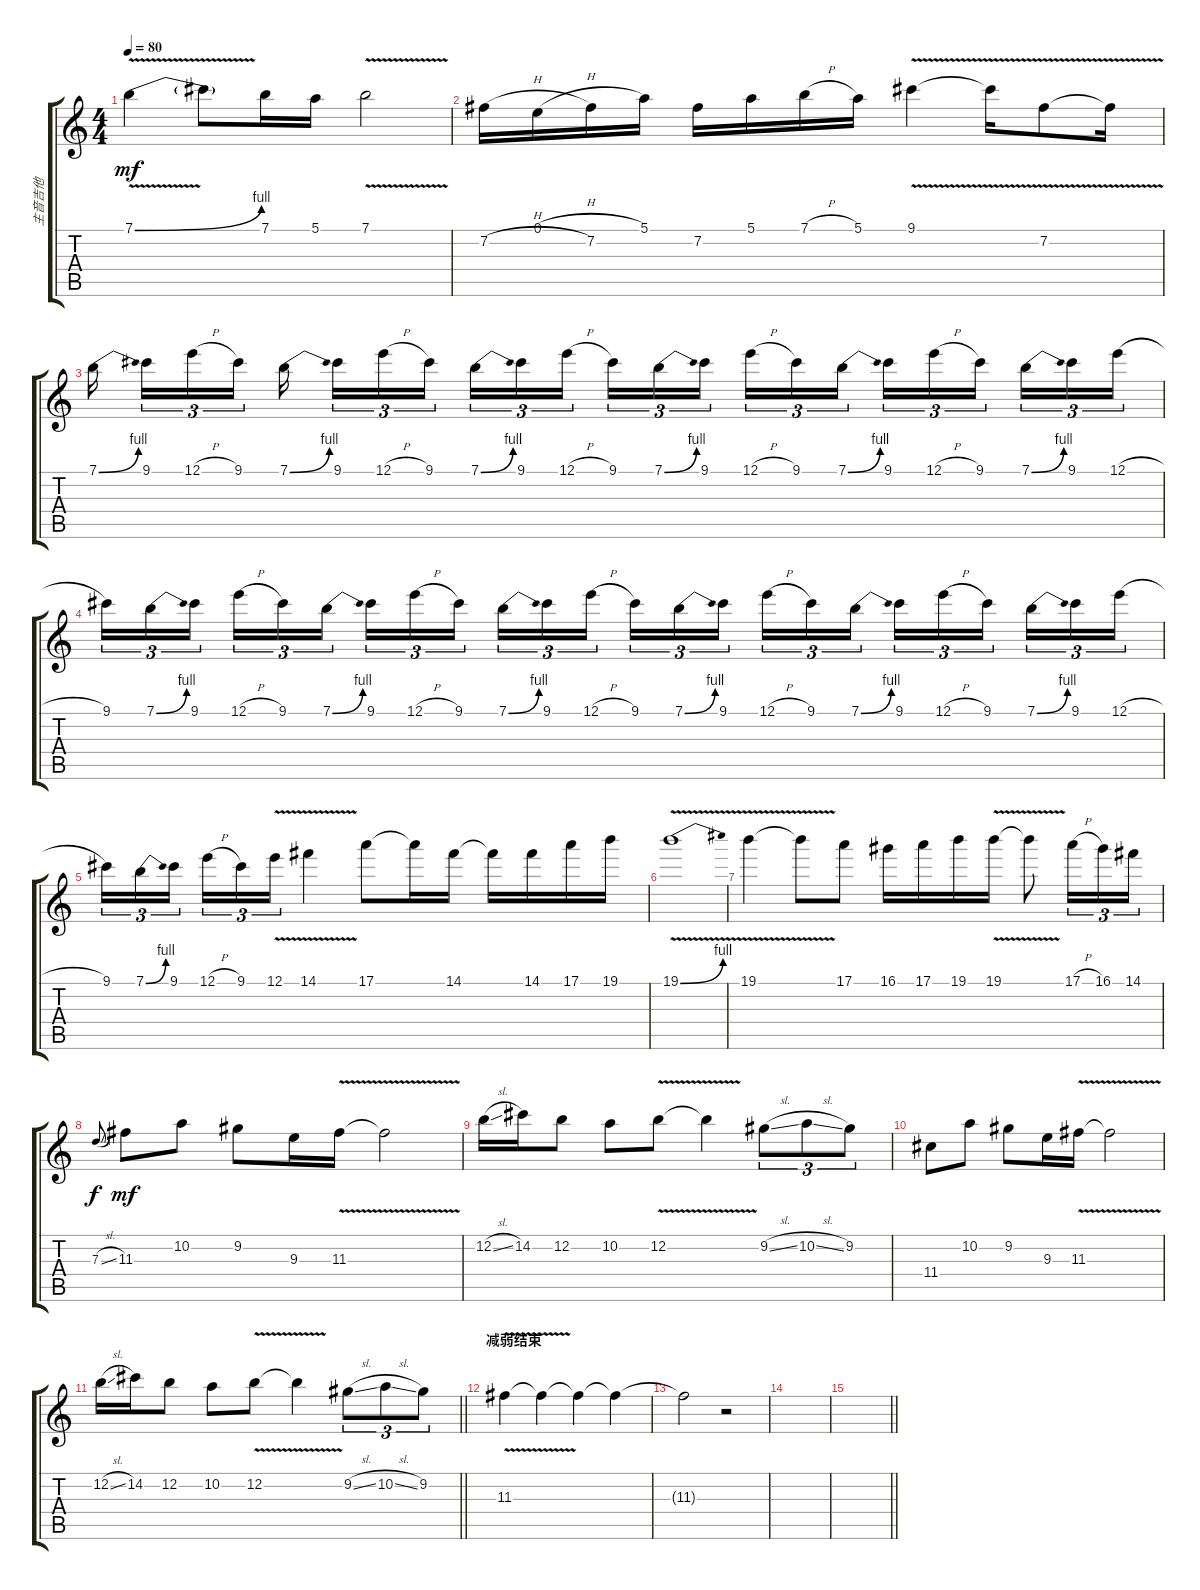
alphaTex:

\track ("主音吉他" "主音吉他") {instrument distortionguitar}
\staff {score tabs}
\tuning (E4 B3 G3 D3 A2 E2) {hide}
\ts (4 4)
\tempo 80
\clef g2
\ks c
7.1{be (bend 0 0 60 4) v}.4{dy mf} 7.1{t}.8 7.1.16 5.1.16 7.1{v}.2 |
7.2{h}.16 0.1{h}.16 7.2.16 5.1.16 7.2.16 5.1.16 7.1{h}.16 5.1.16 9.1{v}.4 9.1{t}.16 7.2{v}.8 7.2{t}.16 |
7.1{be (bend 0 0 60 4)}.16{beam splitsecondary} 9.1.16{tu (3 2)} 12.1{h}.16{tu (3 2)} 9.1.16{tu (3 2) beam splitsecondary} 7.1{be (bend 0 0 60 4)}.16 9.1.16{tu (3 2)} 12.1{h}.16{tu (3 2)} 9.1.16{tu (3 2) beam splitsecondary} 7.1{be (bend 0 0 60 4)}.16{tu (3 2)} 9.1.16{tu (3 2)} 12.1{h}.16{tu (3 2)} 9.1.16{tu (3 2)} 7.1{be (bend 0 0 60 4)}.16{tu (3 2)} 9.1.16{tu (3 2) beam splitsecondary} 12.1{h}.16{tu (3 2)} 9.1.16{tu (3 2)} 7.1{be (bend 0 0 60 4)}.16{tu (3 2)} 9.1.16{tu (3 2)} 12.1{h}.16{tu (3 2)} 9.1.16{tu (3 2) beam splitsecondary} 7.1{be (bend 0 0 60 4)}.16{tu (3 2)} 9.1.16{tu (3 2)} 12.1{h}.16{tu (3 2)} |
9.1.16{tu (3 2)} 7.1{be (bend 0 0 60 4)}.16{tu (3 2)} 9.1.16{tu (3 2) beam splitsecondary} 12.1{h}.16{tu (3 2)} 9.1.16{tu (3 2)} 7.1{be (bend 0 0 60 4)}.16{tu (3 2)} 9.1.16{tu (3 2)} 12.1{h}.16{tu (3 2)} 9.1.16{tu (3 2) beam splitsecondary} 7.1{be (bend 0 0 60 4)}.16{tu (3 2)} 9.1.16{tu (3 2)} 12.1{h}.16{tu (3 2)} 9.1.16{tu (3 2)} 7.1{be (bend 0 0 60 4)}.16{tu (3 2)} 9.1.16{tu (3 2) beam splitsecondary} 12.1{h}.16{tu (3 2)} 9.1.16{tu (3 2)} 7.1{be (bend 0 0 60 4)}.16{tu (3 2)} 9.1.16{tu (3 2)} 12.1{h}.16{tu (3 2)} 9.1.16{tu (3 2) beam splitsecondary} 7.1{be (bend 0 0 60 4)}.16{tu (3 2)} 9.1.16{tu (3 2)} 12.1{h}.16{tu (3 2)} |
9.1.16{tu (3 2)} 7.1{be (bend 0 0 60 4)}.16{tu (3 2)} 9.1.16{tu (3 2) beam splitsecondary} 12.1{h}.16{tu (3 2)} 9.1.16{tu (3 2)} 12.1{v}.16{tu (3 2)} 14.1{v}.4 17.1.8 17.1{t}.16 14.1.16 14.1{t}.16 14.1.16 17.1.16 19.1.16 |
19.1{be (bend 0 0 60 4) v}.1 |
19.1{v}.4 19.1{t}.8 17.1.8 16.1.16 17.1.16 19.1.16 19.1{v}.16 19.1{t}.8 17.1{h}.16{tu (3 2)} 16.1.16{tu (3 2)} 14.1.16{tu (3 2)} |
7.3{sl}.8{gr onbeat dy f} 11.3.8{dy mf} 10.2.8 9.2.8 9.3.16 11.3{v}.16 11.3{t}.2 |
12.2{sl}.16 14.2.16 12.2.8 10.2.8{txt ""} 12.2{v}.8 12.2{t}.4 9.2{sl}.8{tu (3 2)} 10.2{sl}.8{tu (3 2)} 9.2.8{tu (3 2)} |
11.4.8 10.2.8 9.2.8 9.3.16 11.3{v}.16 11.3{t}.2 |
\barLineRight lightlight
12.2{sl}.16 14.2.16 12.2.8 10.2.8 12.2{v}.8 12.2{t}.4 9.2{sl}.8{tu (3 2)} 10.2{sl}.8{tu (3 2)} 9.2.8{tu (3 2)} |
\section ("" "减弱结束")
11.3{v}.4 11.3{t}.4{volume 8} 11.3{t}.4{volume 6} 11.3{t}.4{volume 4} |
11.3{t}.2 r.2 |
|
\barLineRight lightlight
